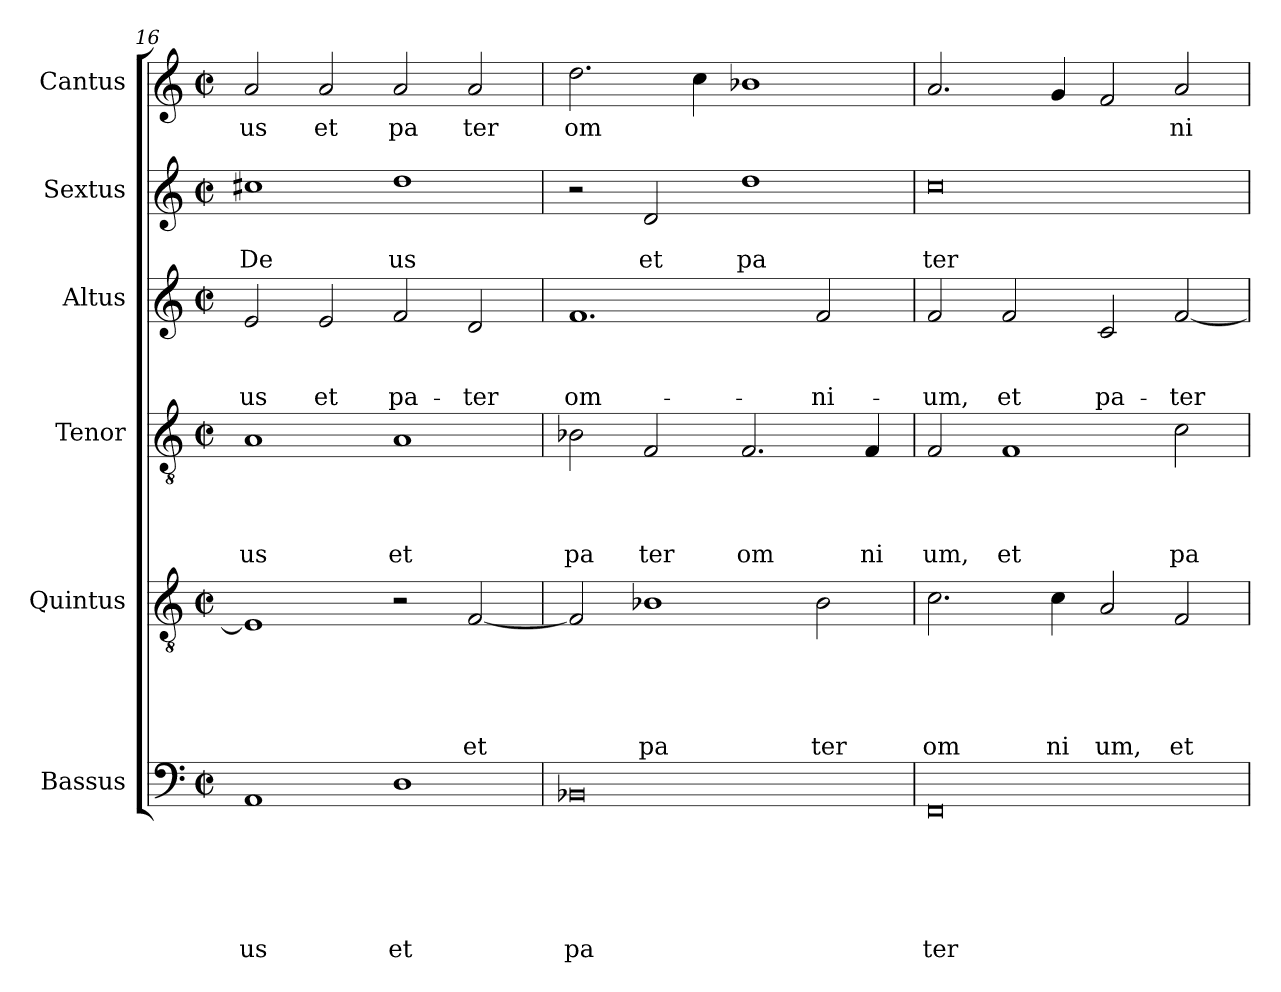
**kern	**text	**text	**text	**text	**text	**text	**kern	**text	**text	**text	**text	**text	**kern	**text	**text	**text	**text	**kern	**text	**text	**text	**kern	**text	**text	**kern	**text
*part6	*part6	*part6	*part6	*part6	*part6	*part6	*part5	*part5	*part5	*part5	*part5	*part5	*part4	*part4	*part4	*part4	*part4	*part3	*part3	*part3	*part3	*part2	*part2	*part2	*part1	*part1
*staff6	*staff6	*staff6	*staff6	*staff6	*staff6	*staff6	*staff5	*staff5	*staff5	*staff5	*staff5	*staff5	*staff4	*staff4	*staff4	*staff4	*staff4	*staff3	*staff3	*staff3	*staff3	*staff2	*staff2	*staff2	*staff1	*staff1
*I"Bassus	*	*	*	*	*	*	*I"Quintus	*	*	*	*	*	*I"Tenor	*	*	*	*	*I"Altus	*	*	*	*I"Sextus	*	*	*I"Cantus	*
*clefF4	*	*	*	*	*	*	*clefGv2	*	*	*	*	*	*clefGv2	*	*	*	*	*clefG2	*	*	*	*clefG2	*	*	*clefG2	*
*k[]	*	*	*	*	*	*	*k[]	*	*	*	*	*	*k[]	*	*	*	*	*k[]	*	*	*	*k[]	*	*	*k[]	*
*C:	*	*	*	*	*	*	*C:	*	*	*	*	*	*C:	*	*	*	*	*C:	*	*	*	*C:	*	*	*C:	*
*M2/2	*	*	*	*	*	*	*M2/2	*	*	*	*	*	*M2/2	*	*	*	*	*M2/2	*	*	*	*M2/2	*	*	*M2/2	*
*met(c|)	*	*	*	*	*	*	*met(c|)	*	*	*	*	*	*met(c|)	*	*	*	*	*met(c|)	*	*	*	*met(c|)	*	*	*met(c|)	*
=16	=16	=16	=16	=16	=16	=16	=16	=16	=16	=16	=16	=16	=16	=16	=16	=16	=16	=16	=16	=16	=16	=16	=16	=16	=16	=16
!	!	!	!	!	!	!LO:LY:b	!	!	!	!	!	!	!	!	!	!	!LO:LY:b	!	!	!	!LO:LY:b	!	!	!LO:LY:b	!	!LO:LY:b
1AA	.	.	.	.	.	us	1E]	.	.	.	.	.	1A	.	.	.	us	2e/	.	.	-us	1cc#X	.	De	2a/	us
!	!	!	!	!	!	!	!	!	!	!	!	!	!	!	!	!	!	!	!	!	!LO:LY:b	!	!	!	!	!LO:LY:b
.	.	.	.	.	.	.	.	.	.	.	.	.	.	.	.	.	.	2e/	.	.	et	.	.	.	2a/	et
!	!	!	!	!	!	!LO:LY:b	!	!	!	!	!	!	!	!	!	!	!LO:LY:b	!	!	!	!LO:LY:b	!	!	!LO:LY:b	!	!LO:LY:b
1D	.	.	.	.	.	et	2r	.	.	.	.	.	1A	.	.	.	et	2f/	.	.	pa-	1dd	.	us	2a/	pa
!	!	!	!	!	!	!	!	!	!	!	!	!LO:LY:b	!	!	!	!	!	!	!	!	!LO:LY:b	!	!	!	!	!LO:LY:b
.	.	.	.	.	.	.	[<2F/	.	.	.	.	et	.	.	.	.	.	2d/	.	.	-ter	.	.	.	2a/	ter
=17	=17	=17	=17	=17	=17	=17	=17	=17	=17	=17	=17	=17	=17	=17	=17	=17	=17	=17	=17	=17	=17	=17	=17	=17	=17	=17
!	!	!	!	!	!	!LO:LY:b	!	!	!	!	!	!	!	!	!	!	!LO:LY:b	!	!	!	!LO:LY:b	!	!	!	!	!LO:LY:b
0BB-X	.	.	.	.	.	pa	2F/]	.	.	.	.	.	2B-X\	.	.	.	pa	1.f	.	.	om-	2r	.	.	2.dd\	om
!	!	!	!	!	!	!	!	!	!	!	!	!LO:LY:b	!	!	!	!	!LO:LY:b	!	!	!	!	!	!	!LO:LY:b	!	!
.	.	.	.	.	.	.	1B-X	.	.	.	.	pa	2F/	.	.	.	ter	.	.	.	.	2d/	.	et	.	.
.	.	.	.	.	.	.	.	.	.	.	.	.	.	.	.	.	.	.	.	.	.	.	.	.	4cc\	.
!	!	!	!	!	!	!	!	!	!	!	!	!	!	!	!	!	!LO:LY:b	!	!	!	!	!	!	!LO:LY:b	!	!
.	.	.	.	.	.	.	.	.	.	.	.	.	2.F/	.	.	.	om	.	.	.	.	1dd	.	pa	1b-X	.
!	!	!	!	!	!	!	!	!	!	!	!	!LO:LY:b	!	!	!	!	!	!	!	!	!LO:LY:b	!	!	!	!	!
.	.	.	.	.	.	.	2B-\	.	.	.	.	ter	.	.	.	.	.	2f/	.	.	-ni-	.	.	.	.	.
!	!	!	!	!	!	!	!	!	!	!	!	!	!	!	!	!	!LO:LY:b	!	!	!	!	!	!	!	!	!
.	.	.	.	.	.	.	.	.	.	.	.	.	4F/	.	.	.	ni	.	.	.	.	.	.	.	.	.
=18	=18	=18	=18	=18	=18	=18	=18	=18	=18	=18	=18	=18	=18	=18	=18	=18	=18	=18	=18	=18	=18	=18	=18	=18	=18	=18
!	!	!	!	!	!	!LO:LY:b	!	!	!	!	!	!LO:LY:b	!	!	!	!	!LO:LY:b	!	!	!	!LO:LY:b	!	!	!LO:LY:b	!	!
0FF	.	.	.	.	.	ter	2.c\	.	.	.	.	om	2F/	.	.	.	um,	2f/	.	.	-um,	0cc	.	ter	2.a/	.
!	!	!	!	!	!	!	!	!	!	!	!	!	!	!	!	!	!LO:LY:b	!	!	!	!LO:LY:b	!	!	!	!	!
.	.	.	.	.	.	.	.	.	.	.	.	.	1F	.	.	.	et	2f/	.	.	et	.	.	.	.	.
!	!	!	!	!	!	!	!	!	!	!	!	!LO:LY:b	!	!	!	!	!	!	!	!	!	!	!	!	!	!
.	.	.	.	.	.	.	4c\	.	.	.	.	ni	.	.	.	.	.	.	.	.	.	.	.	.	4g/	.
!	!	!	!	!	!	!	!	!	!	!	!	!LO:LY:b	!	!	!	!	!	!	!	!	!LO:LY:b	!	!	!	!	!
.	.	.	.	.	.	.	2A/	.	.	.	.	um,	.	.	.	.	.	2c/	.	.	pa-	.	.	.	2f/	.
!	!	!	!	!	!	!	!	!	!	!	!	!LO:LY:b	!	!	!	!	!LO:LY:b	!	!	!	!LO:LY:b	!	!	!	!	!LO:LY:b
.	.	.	.	.	.	.	2F/	.	.	.	.	et	2c\	.	.	.	pa	[>2f/	.	.	-ter	.	.	.	2a/	ni
=	=	=	=	=	=	=	=	=	=	=	=	=	=	=	=	=	=	=	=	=	=	=	=	=	=	=
*-	*-	*-	*-	*-	*-	*-	*-	*-	*-	*-	*-	*-	*-	*-	*-	*-	*-	*-	*-	*-	*-	*-	*-	*-	*-	*-
